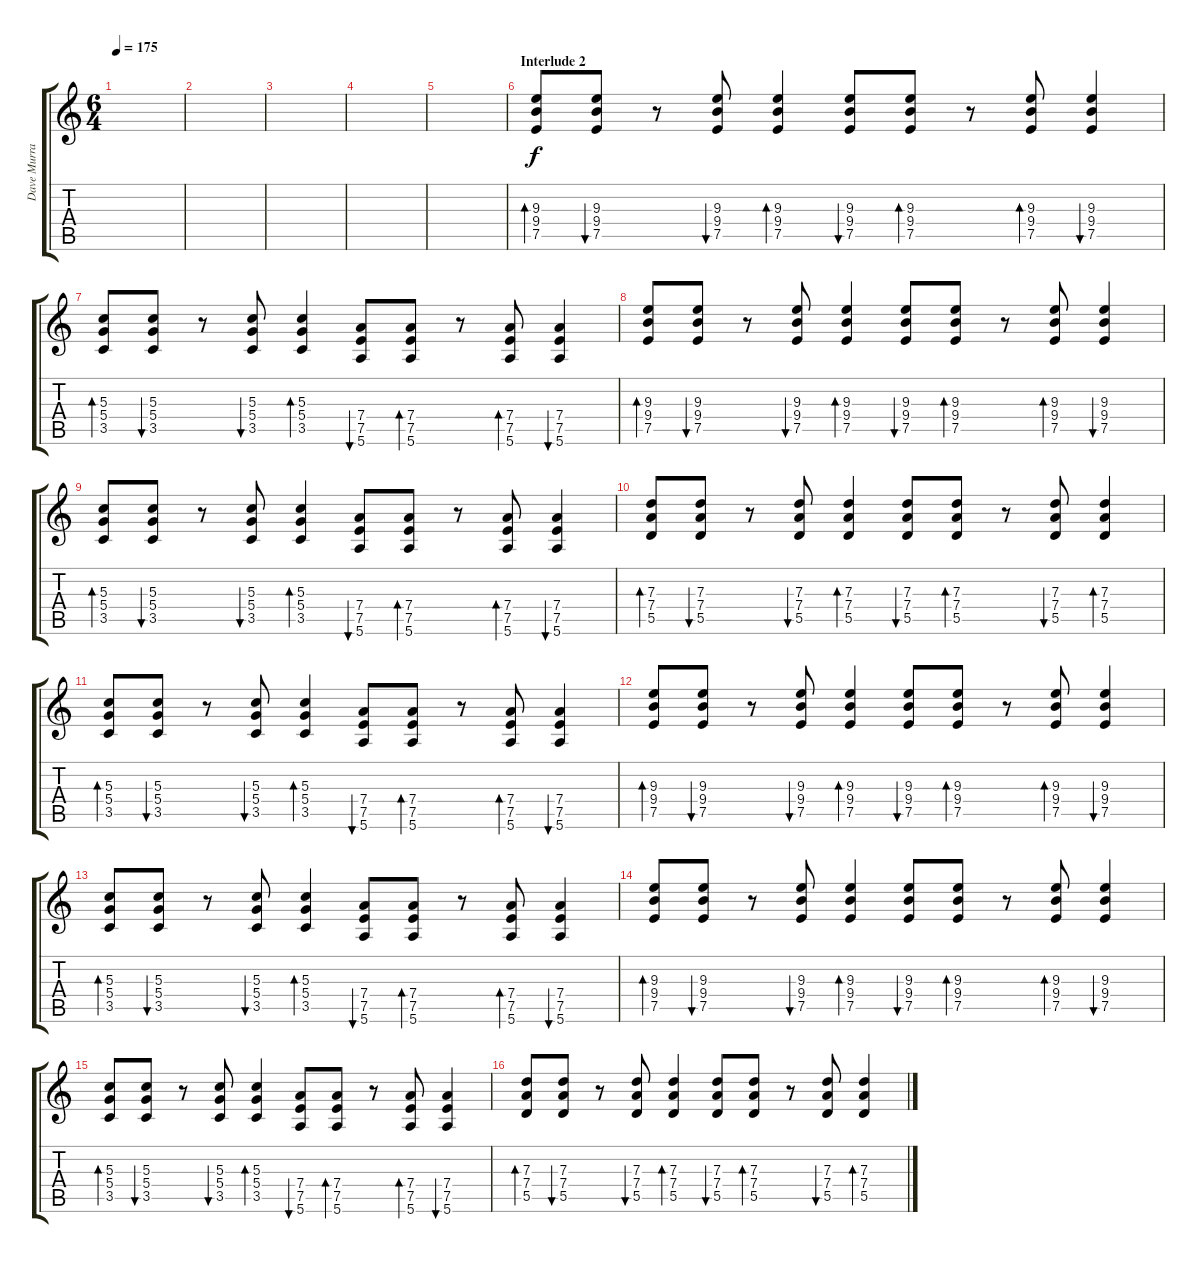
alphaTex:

\track ("Dave Murray" "Dave Murra") {instrument electricguitarclean}
\staff {score tabs}
\tuning (E4 B3 G3 D3 A2 E2) {hide}
\ts (6 4)
\tempo 175
\clef g2
\ks c
|
|
|
|
|
\section ("" "Interlude 2")
(9.3 9.4 7.5).8{bd 480 volume 8 instrument electricguitarclean} (9.3 9.4 7.5).8{bu 480} r.8 (9.3 9.4 7.5).8{bu 480} (9.3 9.4 7.5).4{bd 480} (9.3 9.4 7.5).8{bu 480} (9.3 9.4 7.5).8{bd 480} r.8 (9.3 9.4 7.5).8{bd 480} (9.3 9.4 7.5).4{bu 480} |
(5.3 5.4 3.5).8{bd 480} (5.3 5.4 3.5).8{bu 480} r.8 (5.3 5.4 3.5).8{bu 480} (5.3 5.4 3.5).4{bd 480} (7.4 7.5 5.6).8{bu 480} (7.4 7.5 5.6).8{bd 480} r.8 (7.4 7.5 5.6).8{bd 480} (7.4 7.5 5.6).4{bu 480} |
(9.3 9.4 7.5).8{bd 480} (9.3 9.4 7.5).8{bu 480} r.8 (9.3 9.4 7.5).8{bu 480} (9.3 9.4 7.5).4{bd 480} (9.3 9.4 7.5).8{bu 480} (9.3 9.4 7.5).8{bd 480} r.8 (9.3 9.4 7.5).8{bd 480} (9.3 9.4 7.5).4{bu 480} |
(5.3 5.4 3.5).8{bd 480} (5.3 5.4 3.5).8{bu 480} r.8 (5.3 5.4 3.5).8{bu 480} (5.3 5.4 3.5).4{bd 480} (7.4 7.5 5.6).8{bu 480} (7.4 7.5 5.6).8{bd 480} r.8 (7.4 7.5 5.6).8{bd 480} (7.4 7.5 5.6).4{bu 480} |
(7.3 7.4 5.5).8{bd 480} (7.3 7.4 5.5).8{bu 480} r.8 (7.3 7.4 5.5).8{bu 480} (7.3 7.4 5.5).4{bd 480} (7.3 7.4 5.5).8{bu 480} (7.3 7.4 5.5).8{bd 480} r.8 (7.3 7.4 5.5).8{bu 480} (7.3 7.4 5.5).4{bd 480} |
(5.3 5.4 3.5).8{bd 480} (5.3 5.4 3.5).8{bu 480} r.8 (5.3 5.4 3.5).8{bu 480} (5.3 5.4 3.5).4{bd 480} (7.4 7.5 5.6).8{bu 480} (7.4 7.5 5.6).8{bd 480} r.8 (7.4 7.5 5.6).8{bd 480} (7.4 7.5 5.6).4{bu 480} |
(9.3 9.4 7.5).8{bd 480} (9.3 9.4 7.5).8{bu 480} r.8 (9.3 9.4 7.5).8{bu 480} (9.3 9.4 7.5).4{bd 480} (9.3 9.4 7.5).8{bu 480} (9.3 9.4 7.5).8{bd 480} r.8 (9.3 9.4 7.5).8{bd 480} (9.3 9.4 7.5).4{bu 480} |
(5.3 5.4 3.5).8{bd 480} (5.3 5.4 3.5).8{bu 480} r.8 (5.3 5.4 3.5).8{bu 480} (5.3 5.4 3.5).4{bd 480} (7.4 7.5 5.6).8{bu 480} (7.4 7.5 5.6).8{bd 480} r.8 (7.4 7.5 5.6).8{bd 480} (7.4 7.5 5.6).4{bu 480} |
(9.3 9.4 7.5).8{bd 480} (9.3 9.4 7.5).8{bu 480} r.8 (9.3 9.4 7.5).8{bu 480} (9.3 9.4 7.5).4{bd 480} (9.3 9.4 7.5).8{bu 480} (9.3 9.4 7.5).8{bd 480} r.8 (9.3 9.4 7.5).8{bd 480} (9.3 9.4 7.5).4{bu 480} |
(5.3 5.4 3.5).8{bd 480} (5.3 5.4 3.5).8{bu 480} r.8 (5.3 5.4 3.5).8{bu 480} (5.3 5.4 3.5).4{bd 480} (7.4 7.5 5.6).8{bu 480} (7.4 7.5 5.6).8{bd 480} r.8 (7.4 7.5 5.6).8{bd 480} (7.4 7.5 5.6).4{bu 480} |
(7.3 7.4 5.5).8{bd 480} (7.3 7.4 5.5).8{bu 480} r.8 (7.3 7.4 5.5).8{bu 480} (7.3 7.4 5.5).4{bd 480} (7.3 7.4 5.5).8{bu 480} (7.3 7.4 5.5).8{bd 480} r.8 (7.3 7.4 5.5).8{bu 480} (7.3 7.4 5.5).4{bd 480}
